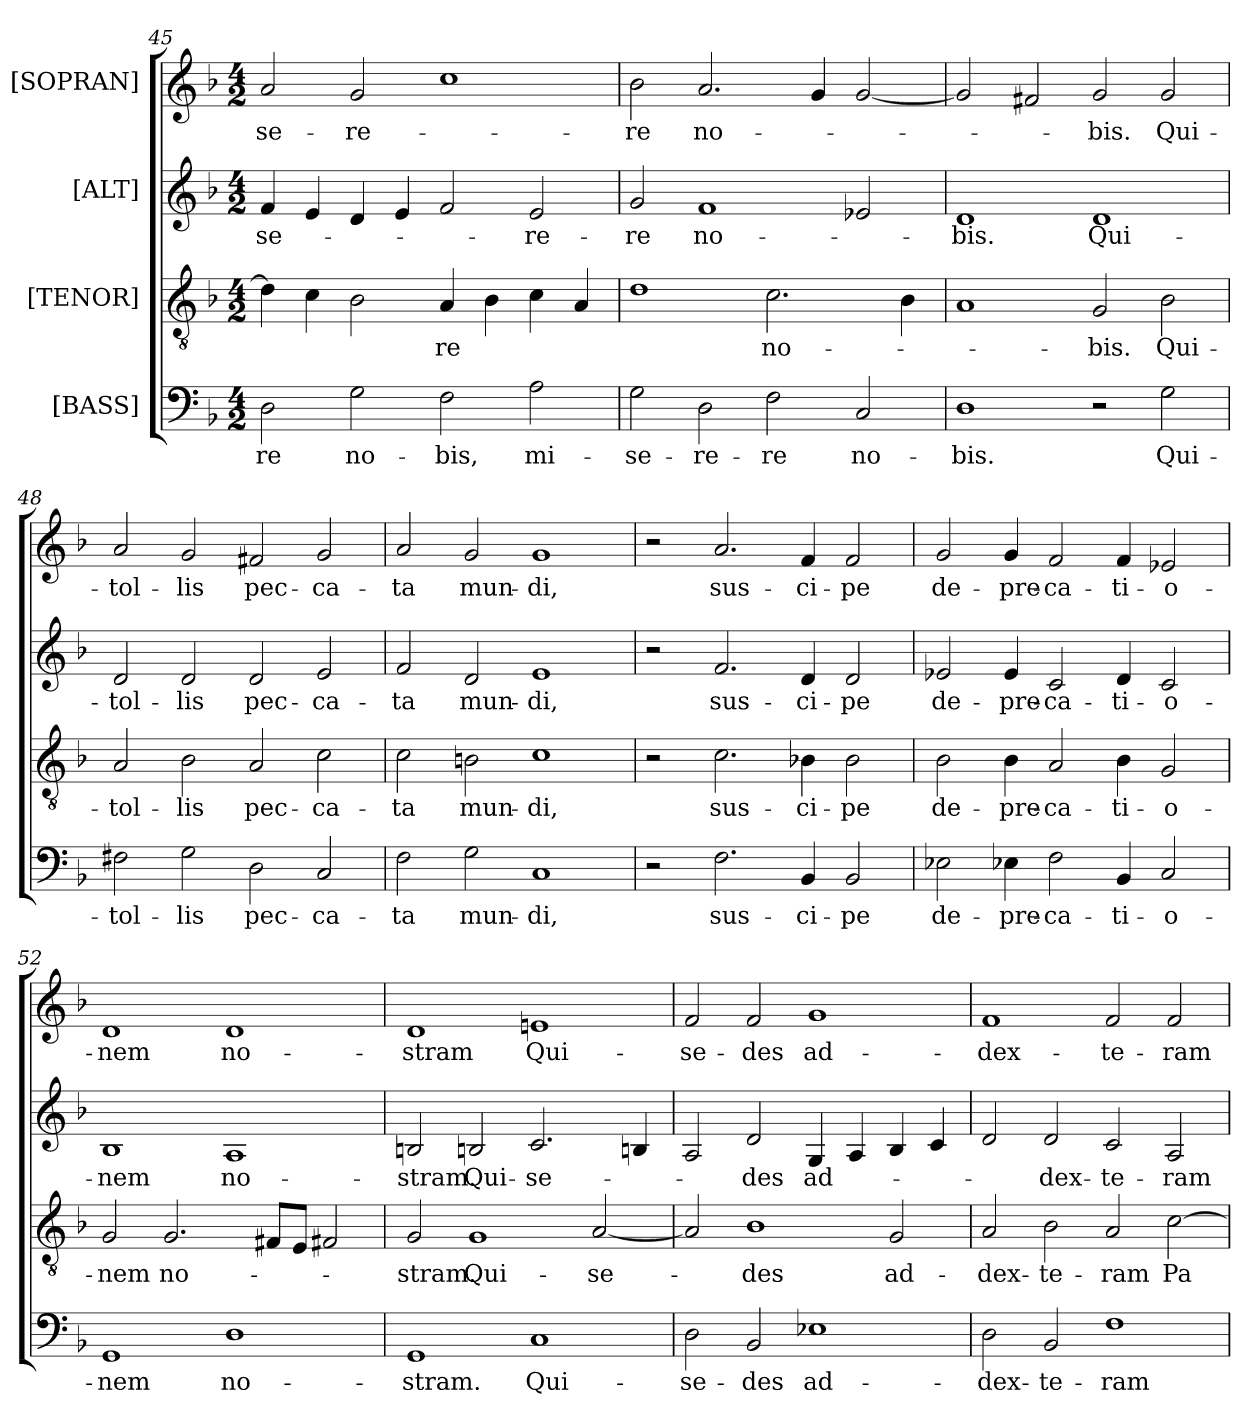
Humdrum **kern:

**kern	**text	**kern	**text	**kern	**text	**kern	**text
*part4	*part4	*part3	*part3	*part2	*part2	*part1	*part1
*staff4	*staff4	*staff3	*staff3	*staff2	*staff2	*staff1	*staff1
*I"[BASS]	*	*I"[TENOR]	*	*I"[ALT]	*	*I"[SOPRAN]	*
*clefF4	*	*clefGv2	*	*clefG2	*	*clefG2	*
*k[b-]	*	*k[b-]	*	*k[b-]	*	*k[b-]	*
*M4/2	*	*M4/2	*	*M4/2	*	*M4/2	*
=45	=45	=45	=45	=45	=45	=45	=45
2D\	-re	4d\]	.	4f/	-se-	2a/	-se-
.	.	4c\	.	4e/	.	.	.
2G\	no-	2B-\	.	4d/	.	2g/	-re-
.	.	.	.	4e/	.	.	.
2F\	-bis,	4A/	-re	2f/	.	1cc\	.
.	.	4B-\	.	.	.	.	.
2A\	mi-	4c\	.	2e/	-re-	.	.
.	.	4A/	.	.	.	.	.
=46	=46	=46	=46	=46	=46	=46	=46
2G\	-se-	1d\	.	2g/	-re	2b-\	-re
2D\	-re-	.	.	1f/	no-	2.a/	no-
2F\	-re	2.c\	no-	.	.	.	.
.	.	.	.	.	.	4g/	.
2C/	no-	.	.	2e-X/	.	[2g/	.
.	.	4B-\	.	.	.	.	.
=47	=47	=47	=47	=47	=47	=47	=47
1D\	-bis.	1A/	.	1d/	-bis.	2g/]	.
.	.	.	.	.	.	2f#X/	.
2r	.	2G/	-bis.	1d/	Qui-	2g/	-bis.
2G\	Qui-	2B-\	Qui-	.	.	2g/	Qui-
=48	=48	=48	=48	=48	=48	=48	=48
2F#X\	tol-	2A/	tol-	2d/	tol-	2a/	tol-
2G\	-lis	2B-\	-lis	2d/	-lis	2g/	-lis
2D\	pec-	2A/	pec-	2d/	pec-	2f#X/	pec-
2C/	-ca-	2c\	-ca-	2e/	-ca-	2g/	-ca-
=49	=49	=49	=49	=49	=49	=49	=49
2F\	-ta	2c\	-ta	2f/	-ta	2a/	-ta
2G\	mun-	2Bn\	mun-	2d/	mun-	2g/	mun-
1C/	-di,	1c\	-di,	1e/	-di,	1g/	-di,
=50	=50	=50	=50	=50	=50	=50	=50
2r	.	2r	.	2r	.	2r	.
2.F\	sus-	2.c\	sus-	2.f/	sus-	2.a/	sus-
4BB-/	-ci-	4B-X\	-ci-	4d/	-ci-	4f/	-ci-
2BB-/	-pe	2B-\	-pe	2d/	-pe	2f/	-pe
=51	=51	=51	=51	=51	=51	=51	=51
2E-X\	de-	2B-\	de-	2e-X/	de-	2g/	de-
4E-X\	-pre-	4B-\	-pre-	4e-/	-pre-	4g/	-pre-
2F\	-ca-	2A/	-ca-	2c/	-ca-	2f/	-ca-
4BB-/	-ti-	4B-\	-ti-	4d/	-ti-	4f/	-ti-
2C/	-o-	2G/	-o-	2c/	-o-	2e-X/	-o-
=52	=52	=52	=52	=52	=52	=52	=52
1GG/	-nem	2G/	-nem	1B-/	-nem	1d/	-nem
.	.	2.G/	no-	.	.	.	.
1D\	no-	.	.	1A/	no-	1d/	no-
.	.	8F#X/L	.	.	.	.	.
.	.	8E/J	.	.	.	.	.
.	.	2F#X/	.	.	.	.	.
=53	=53	=53	=53	=53	=53	=53	=53
1GG/	-stram.	2G/	-stram.	2Bn/	-stram.	1d/	-stram
.	.	1G/	Qui-	2Bn/	Qui-	.	.
1C/	Qui-	.	.	2.c/	se-	1en/	Qui-
.	.	[2A/	se-	.	.	.	.
.	.	.	.	4Bn/	.	.	.
=54	=54	=54	=54	=54	=54	=54	=54
2D\	se-	2A/]	.	2A/	.	2f/	se-
2BB-/	-des	1B-\	-des	2d/	-des	2f/	-des
1E-X\	ad-	.	.	4G/	ad-	1g/	ad-
.	.	.	.	4A/	.	.	.
.	.	2G/	ad-	4B-/	.	.	.
.	.	.	.	4c/	.	.	.
=55	=55	=55	=55	=55	=55	=55	=55
2D\	dex-	2A/	dex-	2d/	.	1f/	dex-
2BB-/	-te-	2B-\	-te-	2d/	dex-	.	.
1F\	-ram	2A/	-ram	2c/	-te-	2f/	-te-
.	.	[2c\	Pa-	2A/	-ram	2f/	-ram
=	=	=	=	=	=	=	=
*-	*-	*-	*-	*-	*-	*-	*-
